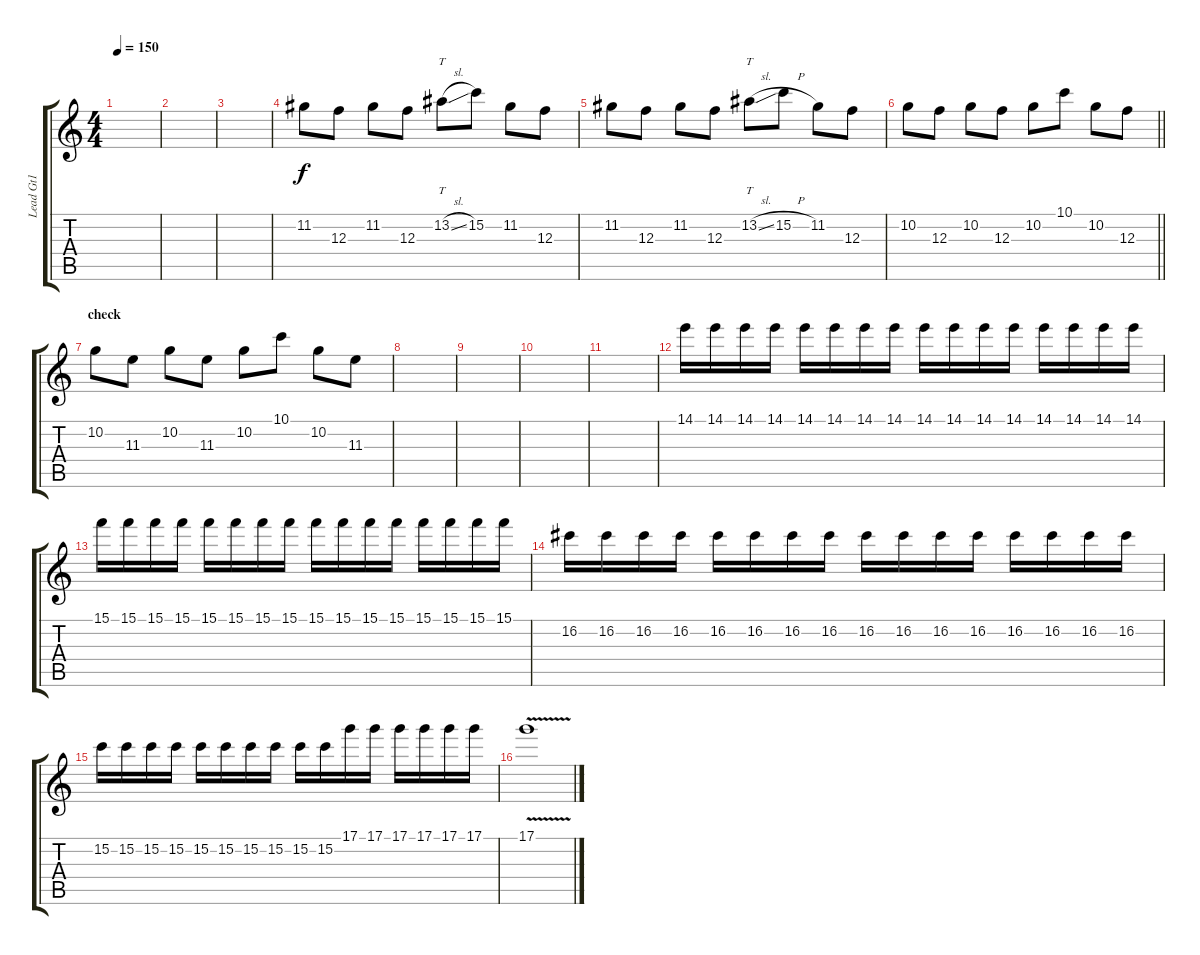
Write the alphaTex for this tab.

\track ("Lead Gt1" "Lead Gt1") {instrument distortionguitar}
\staff {score tabs}
\tuning (D4 A3 F3 C3 G2 C2) {hide}
\ts (4 4)
\tempo 150
\clef g2
\ks c
|
|
|
11.2.8 12.3.8 11.2.8 12.3.8 13.2{sl}.8{tt} 15.2.8 11.2.8 12.3.8 |
11.2.8 12.3.8 11.2.8 12.3.8 13.2{sl}.8{tt} 15.2{h}.8 11.2.8 12.3.8 |
\barLineRight lightlight
10.2.8 12.3.8 10.2.8 12.3.8 10.2.8 10.1.8 10.2.8 12.3.8 |
\section ("" "check")
10.2.8 11.3.8 10.2.8 11.3.8 10.2.8 10.1.8 10.2.8 11.3.8 |
|
|
|
|
14.1.16 14.1.16 14.1.16 14.1.16 14.1.16 14.1.16 14.1.16 14.1.16 14.1.16 14.1.16 14.1.16 14.1.16 14.1.16 14.1.16 14.1.16 14.1.16 |
15.1.16 15.1.16 15.1.16 15.1.16 15.1.16 15.1.16 15.1.16 15.1.16 15.1.16 15.1.16 15.1.16 15.1.16 15.1.16 15.1.16 15.1.16 15.1.16 |
16.2.16 16.2.16 16.2.16 16.2.16 16.2.16 16.2.16 16.2.16 16.2.16 16.2.16 16.2.16 16.2.16 16.2.16 16.2.16 16.2.16 16.2.16 16.2.16 |
15.2.16 15.2.16 15.2.16 15.2.16 15.2.16 15.2.16 15.2.16 15.2.16 15.2.16 15.2.16 17.1.16 17.1.16 17.1.16 17.1.16 17.1.16 17.1.16 |
17.1{v}.1{volume 6}
